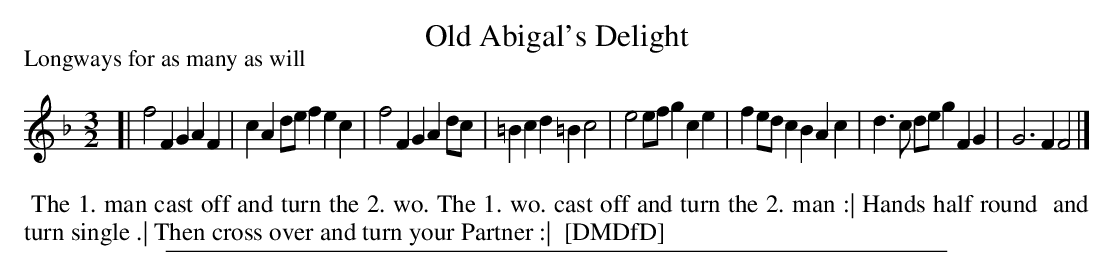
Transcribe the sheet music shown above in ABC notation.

X:1
T: Old Abigal's Delight
P: Longways for as many as will
M: 3/2
L: 1/8
K: F
[|\
f4 F2G2 A2F2 | c2A2 def2 e2c2 |\
f4 F2G2 A2dc | =B2c2 d2=B2 c4 |\
e4 efg2 c2e2 | f2ed c2B2 A2c2 |\
d3c deg2 F2G2 | G6 F2 F4 |]
